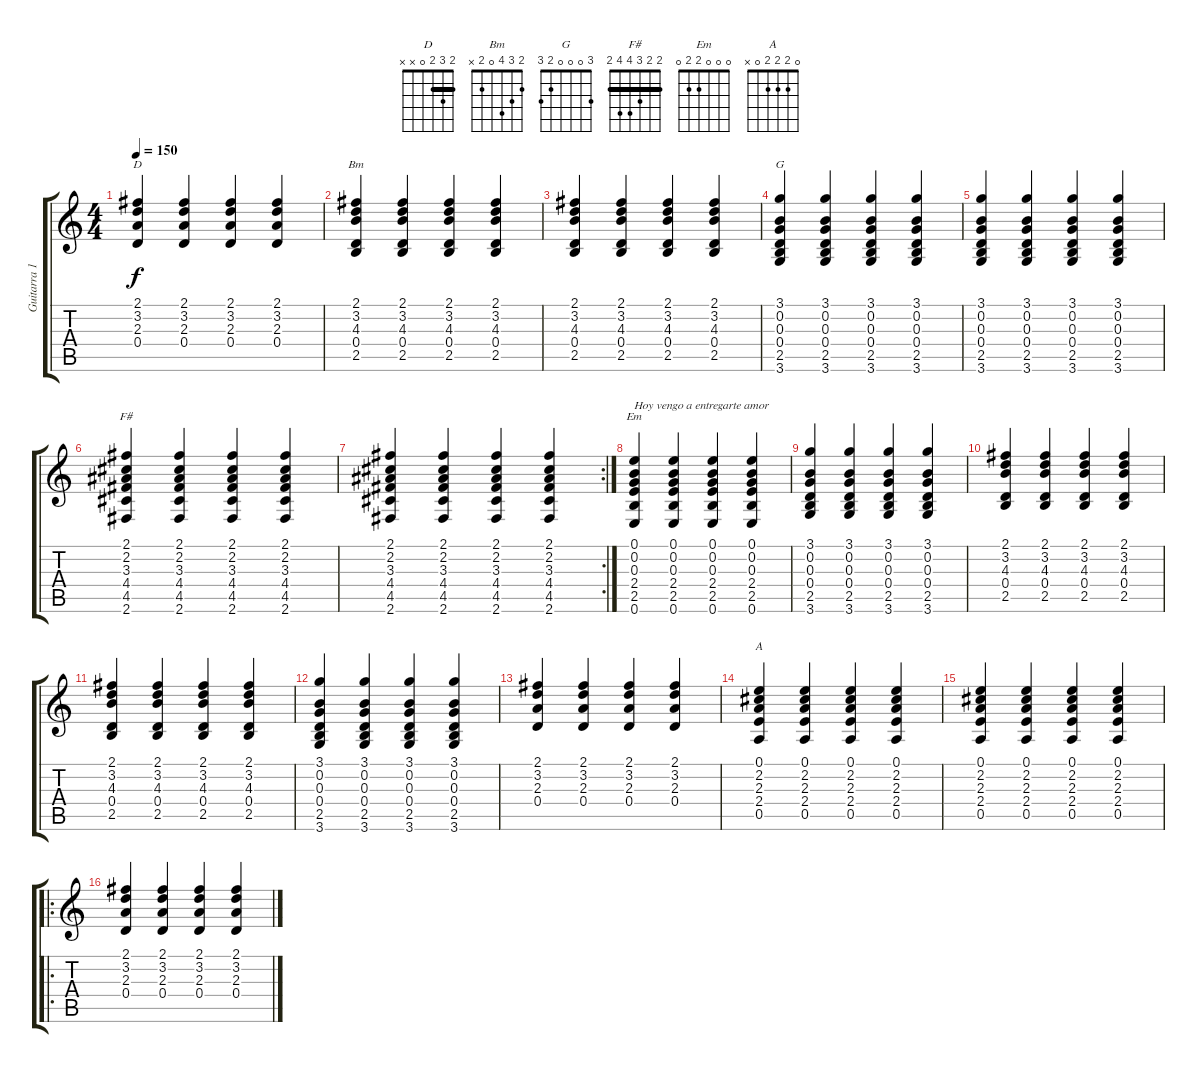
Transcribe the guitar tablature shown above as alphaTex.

\track ("Guitarra 1" "Guitarra 1") {instrument distortionguitar}
\staff {score tabs}
\tuning (E4 B3 G3 D3 A2 E2) {hide}
\chord ("D" 2 3 2 0 x x) {barre 2}
\chord ("Bm" 2 3 4 0 2 x)
\chord ("G" 3 0 0 0 2 3)
\chord ("F#" 2 2 3 4 4 2) {barre 2}
\chord ("Em" 0 0 0 2 2 0)
\chord ("A" 0 2 2 2 0 x)
\ts (4 4)
\tempo 150
\clef g2
\ks c
(2.1 3.2 2.3 0.4).4{ch "D" dy f} (2.1 3.2 2.3 0.4).4 (2.1 3.2 2.3 0.4).4 (2.1 3.2 2.3 0.4).4 |
(2.1 3.2 4.3 0.4 2.5).4{ch "Bm"} (2.1 3.2 4.3 0.4 2.5).4 (2.1 3.2 4.3 0.4 2.5).4 (2.1 3.2 4.3 0.4 2.5).4 |
(2.1 3.2 4.3 0.4 2.5).4 (2.1 3.2 4.3 0.4 2.5).4 (2.1 3.2 4.3 0.4 2.5).4 (2.1 3.2 4.3 0.4 2.5).4 |
(3.1 0.2 0.3 0.4 2.5 3.6).4{ch "G"} (3.1 0.2 0.3 0.4 2.5 3.6).4 (3.1 0.2 0.3 0.4 2.5 3.6).4 (3.1 0.2 0.3 0.4 2.5 3.6).4 |
(3.1 0.2 0.3 0.4 2.5 3.6).4 (3.1 0.2 0.3 0.4 2.5 3.6).4 (3.1 0.2 0.3 0.4 2.5 3.6).4 (3.1 0.2 0.3 0.4 2.5 3.6).4 |
(2.1 2.2 3.3 4.4 4.5 2.6).4{ch "F#"} (2.1 2.2 3.3 4.4 4.5 2.6).4 (2.1 2.2 3.3 4.4 4.5 2.6).4 (2.1 2.2 3.3 4.4 4.5 2.6).4 |
\rc 2
(2.1 2.2 3.3 4.4 4.5 2.6).4 (2.1 2.2 3.3 4.4 4.5 2.6).4 (2.1 2.2 3.3 4.4 4.5 2.6).4 (2.1 2.2 3.3 4.4 4.5 2.6).4 |
(0.1 0.2 0.3 2.4 2.5 0.6).4{ch "Em" txt "Hoy vengo a entregarte amor"} (0.1 0.2 0.3 2.4 2.5 0.6).4 (0.1 0.2 0.3 2.4 2.5 0.6).4 (0.1 0.2 0.3 2.4 2.5 0.6).4 |
(3.1 0.2 0.3 0.4 2.5 3.6).4 (3.1 0.2 0.3 0.4 2.5 3.6).4 (3.1 0.2 0.3 0.4 2.5 3.6).4 (3.1 0.2 0.3 0.4 2.5 3.6).4 |
(2.1 3.2 4.3 0.4 2.5).4 (2.1 3.2 4.3 0.4 2.5).4 (2.1 3.2 4.3 0.4 2.5).4 (2.1 3.2 4.3 0.4 2.5).4 |
(2.1 3.2 4.3 0.4 2.5).4 (2.1 3.2 4.3 0.4 2.5).4 (2.1 3.2 4.3 0.4 2.5).4 (2.1 3.2 4.3 0.4 2.5).4 |
(3.1 0.2 0.3 0.4 2.5 3.6).4 (3.1 0.2 0.3 0.4 2.5 3.6).4 (3.1 0.2 0.3 0.4 2.5 3.6).4 (3.1 0.2 0.3 0.4 2.5 3.6).4 |
(2.1 3.2 2.3 0.4).4 (2.1 3.2 2.3 0.4).4 (2.1 3.2 2.3 0.4).4 (2.1 3.2 2.3 0.4).4 |
(0.1 2.2 2.3 2.4 0.5).4{ch "A"} (0.1 2.2 2.3 2.4 0.5).4 (0.1 2.2 2.3 2.4 0.5).4 (0.1 2.2 2.3 2.4 0.5).4 |
(0.1 2.2 2.3 2.4 0.5).4 (0.1 2.2 2.3 2.4 0.5).4 (0.1 2.2 2.3 2.4 0.5).4 (0.1 2.2 2.3 2.4 0.5).4 |
\ro
(2.1 3.2 2.3 0.4).4 (2.1 3.2 2.3 0.4).4 (2.1 3.2 2.3 0.4).4 (2.1 3.2 2.3 0.4).4
